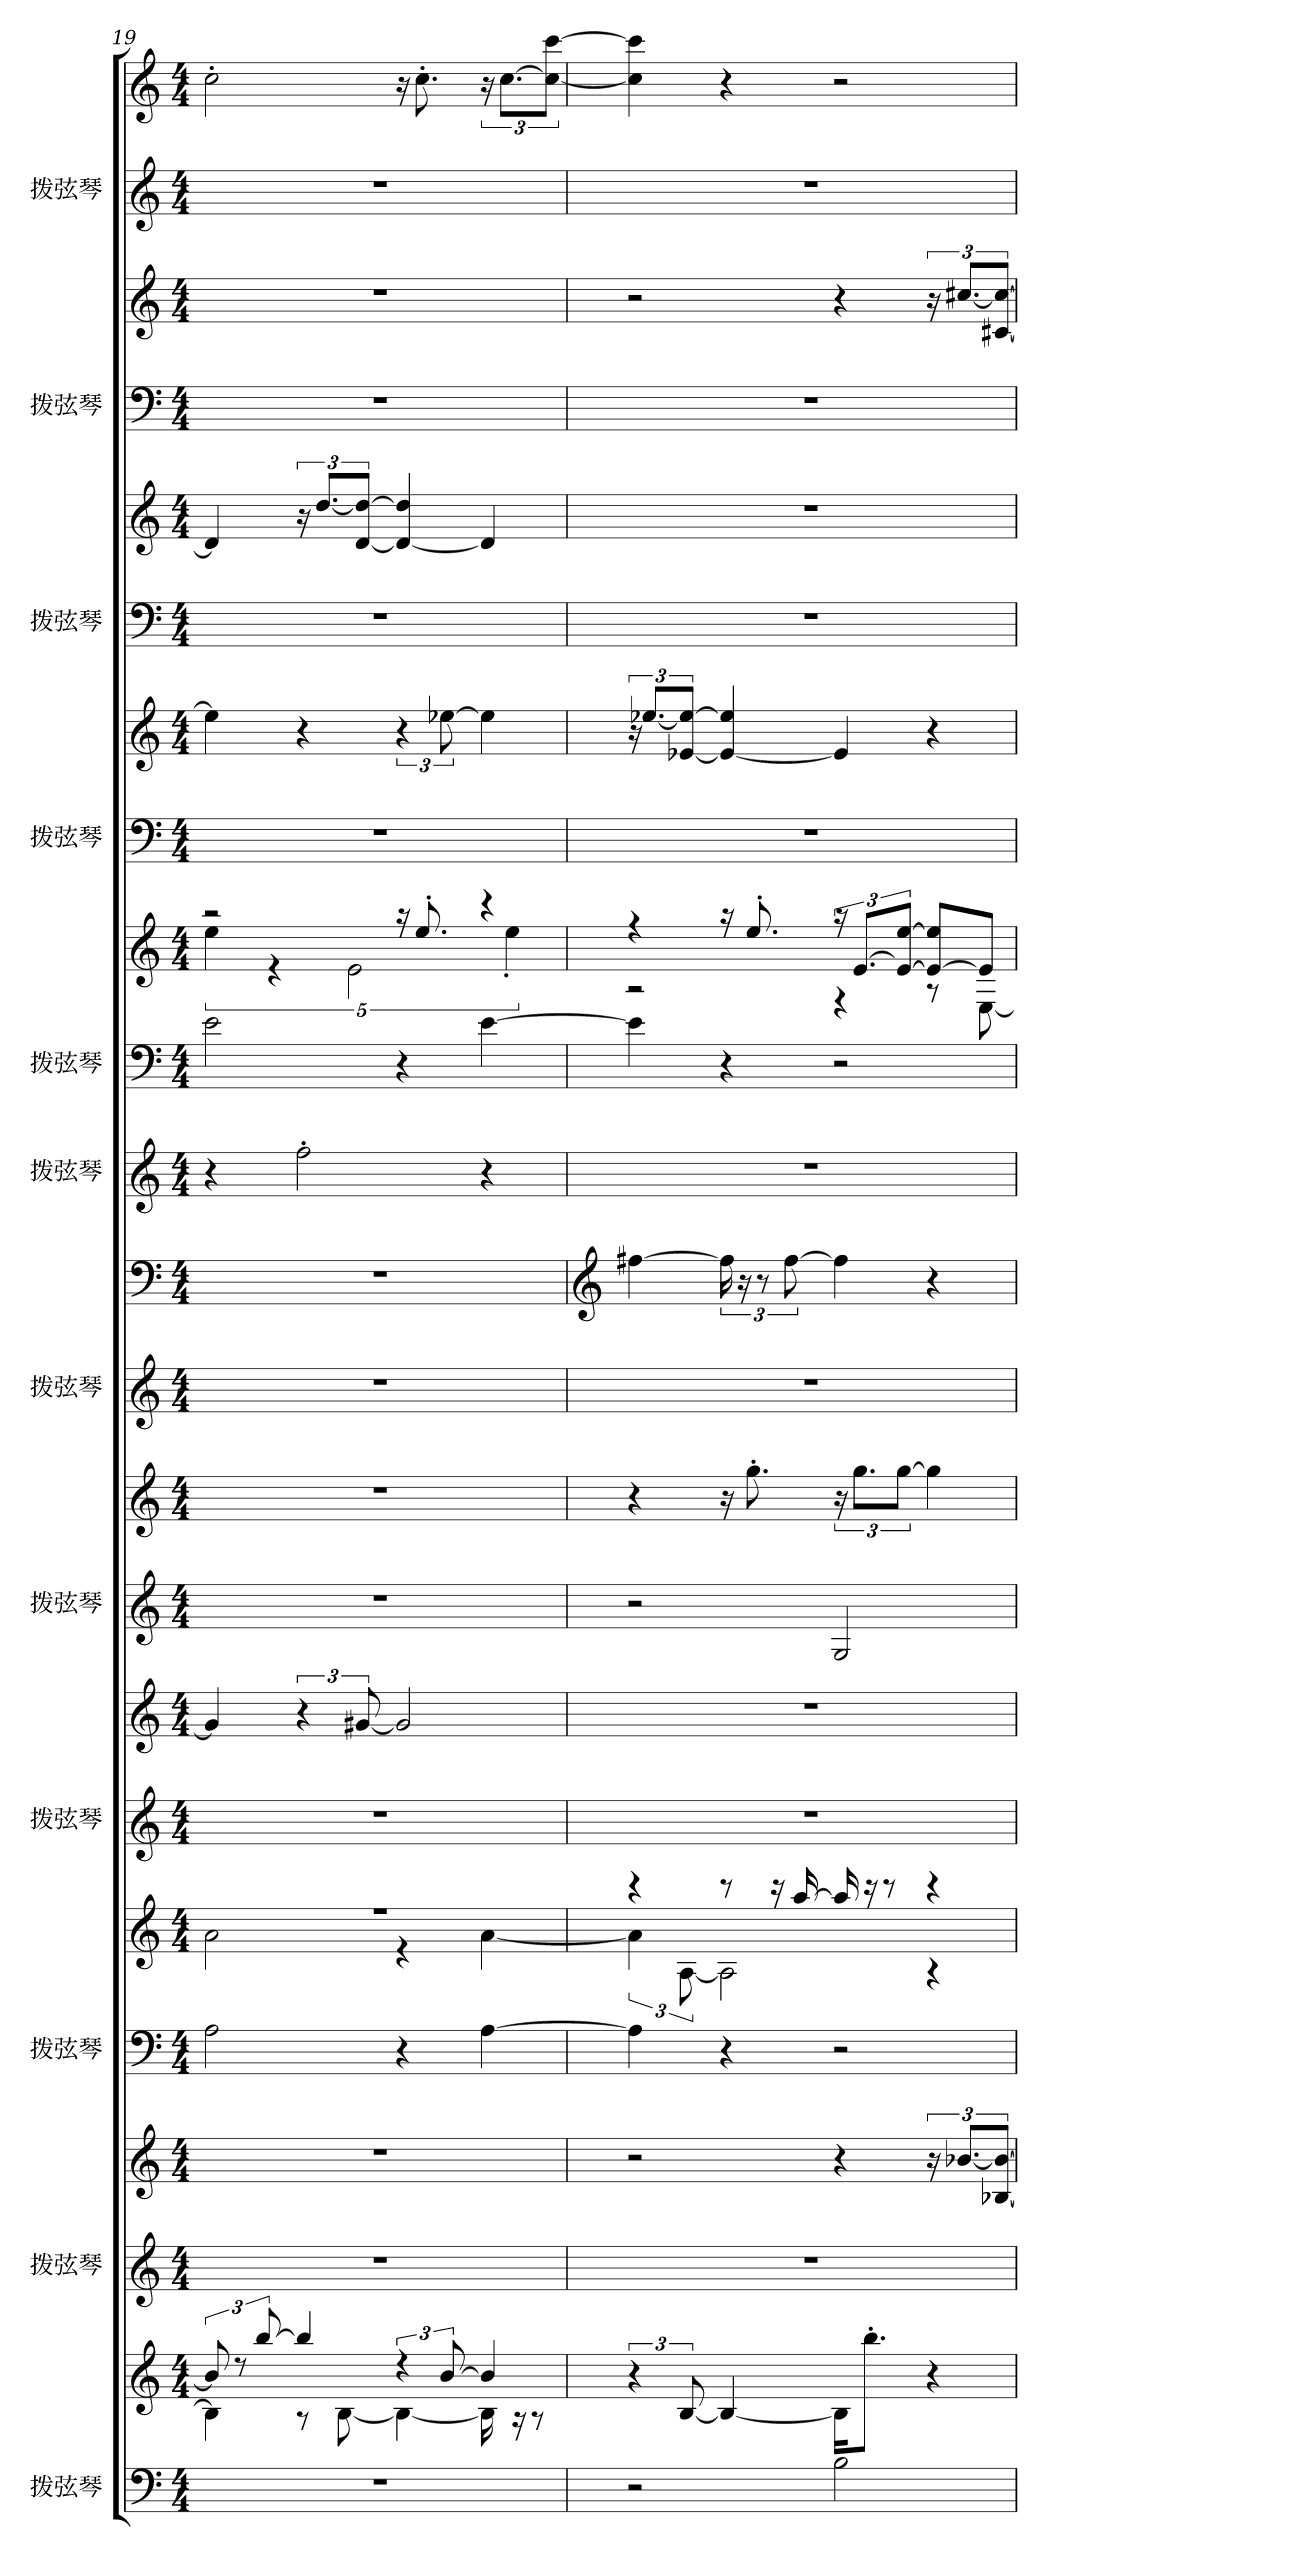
**kern	**kern	**kern	**kern	**kern	**kern	**kern	**kern	**kern	**kern	**kern	**kern	**kern	**kern	**kern	**kern	**kern	**kern	**kern	**kern	**kern	**kern	**kern
*part12	*part12	*part11	*part11	*part10	*part10	*part9	*part9	*part8	*part8	*part7	*part7	*part6	*part5	*part5	*part4	*part4	*part3	*part3	*part2	*part2	*part1	*part1
*staff23	*staff22	*staff21	*staff20	*staff19	*staff18	*staff17	*staff16	*staff15	*staff14	*staff13	*staff12	*staff11	*staff10	*staff9	*staff8	*staff7	*staff6	*staff5	*staff4	*staff3	*staff2	*staff1
*I"拨弦琴	*	*I"拨弦琴	*	*I"拨弦琴	*	*I"拨弦琴	*	*I"拨弦琴	*	*I"拨弦琴	*	*I"拨弦琴	*I"拨弦琴	*	*I"拨弦琴	*	*I"拨弦琴	*	*I"拨弦琴	*	*I"拨弦琴	*
!!LO:PB:g=z
*clefF4	*clefG2	*clefG2	*clefG2	*clefF4	*clefG2	*clefG2	*clefG2	*clefG2	*clefG2	*clefG2	*clefF4	*clefG2	*clefF4	*clefG2	*clefF4	*clefG2	*clefF4	*clefG2	*clefF4	*clefG2	*clefG2	*clefG2
*k[]	*k[]	*k[]	*k[]	*k[]	*k[]	*k[]	*k[]	*k[]	*k[]	*k[]	*k[]	*k[]	*k[]	*k[]	*k[]	*k[]	*k[]	*k[]	*k[]	*k[]	*k[]	*k[]
*M4/4	*M4/4	*M4/4	*M4/4	*M4/4	*M4/4	*M4/4	*M4/4	*M4/4	*M4/4	*M4/4	*M4/4	*M4/4	*M4/4	*M4/4	*M4/4	*M4/4	*M4/4	*M4/4	*M4/4	*M4/4	*M4/4	*M4/4
=19	=19	=19	=19	=19	=19	=19	=19	=19	=19	=19	=19	=19	=19	=19	=19	=19	=19	=19	=19	=19	=19	=19
*	*^	*	*	*	*^	*	*	*	*	*	*	*	*	*^	*	*	*	*	*	*	*	*
1r	12b/]	4B\]	1r	1r	2A\	1r	2a\	1r	4g#/]	1r	1r	1r	1r	4r	2e\	2r	5ee\	1r	4ee-\]	1r	4d/]	1r	1r	1r	2cc'\
.	12r	.	.	.	.	.	.	.	.	.	.	.	.	.	.	.	.	.	.	.	.	.	.	.	.
.	[12bb/	.	.	.	.	.	.	.	.	.	.	.	.	.	.	.	.	.	.	.	.	.	.	.	.
.	.	.	.	.	.	.	.	.	.	.	.	.	.	.	.	.	5r	.	.	.	.	.	.	.	.
.	4bb/]	8r	.	.	.	.	.	.	6r	.	.	.	.	2ff'\	.	.	.	.	4r	.	24r	.	.	.	.
.	.	.	.	.	.	.	.	.	.	.	.	.	.	.	.	.	.	.	.	.	[12.dd/L	.	.	.	.
.	.	[8B\	.	.	.	.	.	.	.	.	.	.	.	.	.	.	.	.	.	.	.	.	.	.	.
.	.	.	.	.	.	.	.	.	.	.	.	.	.	.	.	.	5%2e\	.	.	.	.	.	.	.	.
.	.	.	.	.	.	.	.	.	[12g#X/	.	.	.	.	.	.	.	.	.	.	.	[12d/ 12dd/_J	.	.	.	.
.	6r	4B\_	.	.	4r	.	4r	.	2g#/]	.	.	.	.	.	4r	16r	.	.	6r	.	4d/_ 4dd/]	.	.	.	16r
.	.	.	.	.	.	.	.	.	.	.	.	.	.	.	.	8.ee'/	.	.	.	.	.	.	.	.	8.cc'\
.	[12b/	.	.	.	.	.	.	.	.	.	.	.	.	.	.	.	.	.	[12ee-X\	.	.	.	.	.	.
.	4b/]	16B\]	.	.	[4A\	.	[4a\	.	.	.	.	.	.	4r	[4e\	4r	.	.	4ee-\]	.	4d/]	.	.	.	24r
.	.	.	.	.	.	.	.	.	.	.	.	.	.	.	.	.	.	.	.	.	.	.	.	.	[12.cc\L
.	.	.	.	.	.	.	.	.	.	.	.	.	.	.	.	.	5ee'\	.	.	.	.	.	.	.	.
.	.	16r	.	.	.	.	.	.	.	.	.	.	.	.	.	.	.	.	.	.	.	.	.	.	.
.	.	8r	.	.	.	.	.	.	.	.	.	.	.	.	.	.	.	.	.	.	.	.	.	.	.
.	.	.	.	.	.	.	.	.	.	.	.	.	.	.	.	.	.	.	.	.	.	.	.	.	12cc\_ [12ccc\J
*	*v	*v	*	*	*	*	*	*	*	*	*	*	*	*	*	*	*	*	*	*	*	*	*	*	*
=20	=20	=20	=20	=20	=20	=20	=20	=20	=20	=20	=20	=20	=20	=20	=20	=20	=20	=20	=20	=20	=20	=20	=20	=20
*	*	*	*	*	*	*	*	*	*	*	*	*clefG2	*	*	*	*	*	*	*	*	*	*	*	*
2r	6r	1r	2r	4A\]	4r	6a\]	1r	1r	2r	4r	1r	[4ff#X\	1r	4e\]	4r	2r	1r	24r	1r	1r	1r	2r	1r	4cc\] 4ccc\]
.	.	.	.	.	.	.	.	.	.	.	.	.	.	.	.	.	.	[12.ee-X/L	.	.	.	.	.	.
.	[12B/	.	.	.	.	[12A\	.	.	.	.	.	.	.	.	.	.	.	[12e-X/ 12ee-/_J	.	.	.	.	.	.
.	4B/_	.	.	4r	8r	2A\]	.	.	.	16r	.	24ff#\]	.	4r	16r	.	.	4e-/_ 4ee-/]	.	.	.	.	.	4r
.	.	.	.	.	.	.	.	.	.	.	.	24r	.	.	.	.	.	.	.	.	.	.	.	.
.	.	.	.	.	.	.	.	.	.	8.gg'\	.	.	.	.	8.ee'/	.	.	.	.	.	.	.	.	.
.	.	.	.	.	.	.	.	.	.	.	.	12r	.	.	.	.	.	.	.	.	.	.	.	.
.	.	.	.	.	16r	.	.	.	.	.	.	.	.	.	.	.	.	.	.	.	.	.	.	.
.	.	.	.	.	.	.	.	.	.	.	.	[12ff#\	.	.	.	.	.	.	.	.	.	.	.	.
.	.	.	.	.	[16aa/	.	.	.	.	.	.	.	.	.	.	.	.	.	.	.	.	.	.	.
2B\	16B\KL]	.	4r	2r	16aa/]	.	.	.	2G/	24r	.	4ff#\]	.	2r	24r	4r	.	4e-/]	.	.	.	4r	.	2r
.	.	.	.	.	.	.	.	.	.	12.gg\L	.	.	.	.	[12.e/L	.	.	.	.	.	.	.	.	.
.	8.bb'\J	.	.	.	16r	.	.	.	.	.	.	.	.	.	.	.	.	.	.	.	.	.	.	.
.	.	.	.	.	8r	.	.	.	.	.	.	.	.	.	.	.	.	.	.	.	.	.	.	.
.	.	.	.	.	.	.	.	.	.	[12gg\J	.	.	.	.	12e/_ [12ee/J	.	.	.	.	.	.	.	.	.
.	4r	.	24r	.	4r	4r	.	.	.	4gg\]	.	4r	.	.	8e/_ 8ee/]L	8r	.	4r	.	.	.	24r	.	.
.	.	.	[12.b-X/L	.	.	.	.	.	.	.	.	.	.	.	.	.	.	.	.	.	.	[12.cc#X/L	.	.
.	.	.	.	.	.	.	.	.	.	.	.	.	.	.	8e/J]	[8E\	.	.	.	.	.	.	.	.
.	.	.	[12B-X/ 12b-/_J	.	.	.	.	.	.	.	.	.	.	.	.	.	.	.	.	.	.	[12c#X/ 12cc#/_J	.	.
*	*	*	*	*	*v	*v	*	*	*	*	*	*	*	*	*v	*v	*	*	*	*	*	*	*	*
=	=	=	=	=	=	=	=	=	=	=	=	=	=	=	=	=	=	=	=	=	=	=
*-	*-	*-	*-	*-	*-	*-	*-	*-	*-	*-	*-	*-	*-	*-	*-	*-	*-	*-	*-	*-	*-	*-
